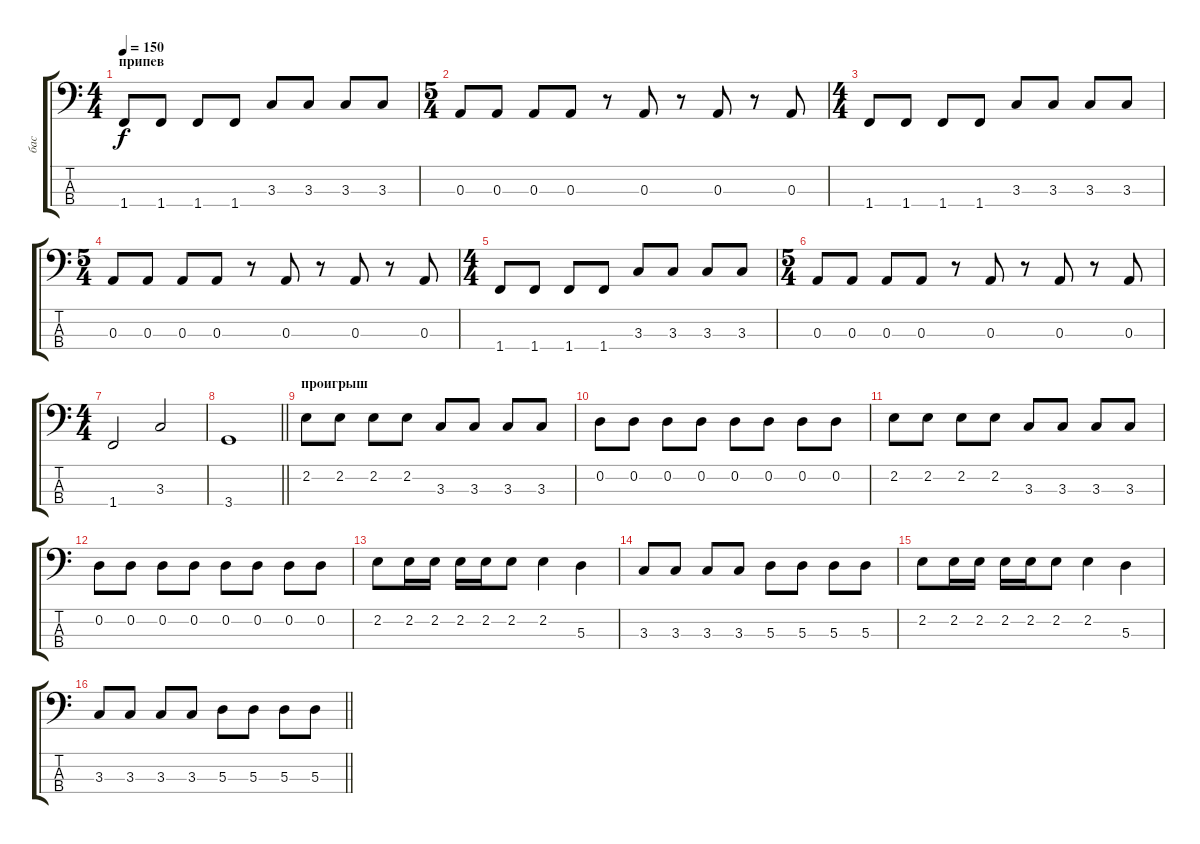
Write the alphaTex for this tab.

\track ("бас" "бас") {instrument electricbasspick}
\staff {score tabs}
\tuning (G2 D2 A1 E1) {hide}
\ts (4 4)
\section ("" "припев")
\tempo 150
\clef f4
\ks c
1.4.8{dy f} 1.4.8 1.4.8 1.4.8 3.3.8 3.3.8 3.3.8 3.3.8 |
\ts (5 4)
0.3.8 0.3.8 0.3.8 0.3.8 r.8 0.3.8 r.8 0.3.8 r.8 0.3.8 |
\ts (4 4)
1.4.8 1.4.8 1.4.8 1.4.8 3.3.8 3.3.8 3.3.8 3.3.8 |
\ts (5 4)
0.3.8 0.3.8 0.3.8 0.3.8 r.8 0.3.8 r.8 0.3.8 r.8 0.3.8 |
\ts (4 4)
1.4.8 1.4.8 1.4.8 1.4.8 3.3.8 3.3.8 3.3.8 3.3.8 |
\ts (5 4)
0.3.8 0.3.8 0.3.8 0.3.8 r.8 0.3.8 r.8 0.3.8 r.8 0.3.8 |
\ts (4 4)
1.4.2 3.3.2 |
\barLineRight lightlight
3.4.1 |
\section ("" "проигрыш")
2.2.8 2.2.8 2.2.8 2.2.8 3.3.8 3.3.8 3.3.8 3.3.8 |
0.2.8 0.2.8 0.2.8 0.2.8 0.2.8 0.2.8 0.2.8 0.2.8 |
2.2.8 2.2.8 2.2.8 2.2.8 3.3.8 3.3.8 3.3.8 3.3.8 |
0.2.8 0.2.8 0.2.8 0.2.8 0.2.8 0.2.8 0.2.8 0.2.8 |
2.2.8 2.2.16 2.2.16 2.2.16 2.2.16 2.2.8 2.2.4 5.3.4 |
3.3.8 3.3.8 3.3.8 3.3.8 5.3.8 5.3.8 5.3.8 5.3.8 |
2.2.8 2.2.16 2.2.16 2.2.16 2.2.16 2.2.8 2.2.4 5.3.4 |
\barLineRight lightlight
3.3.8 3.3.8 3.3.8 3.3.8 5.3.8 5.3.8 5.3.8 5.3.8
